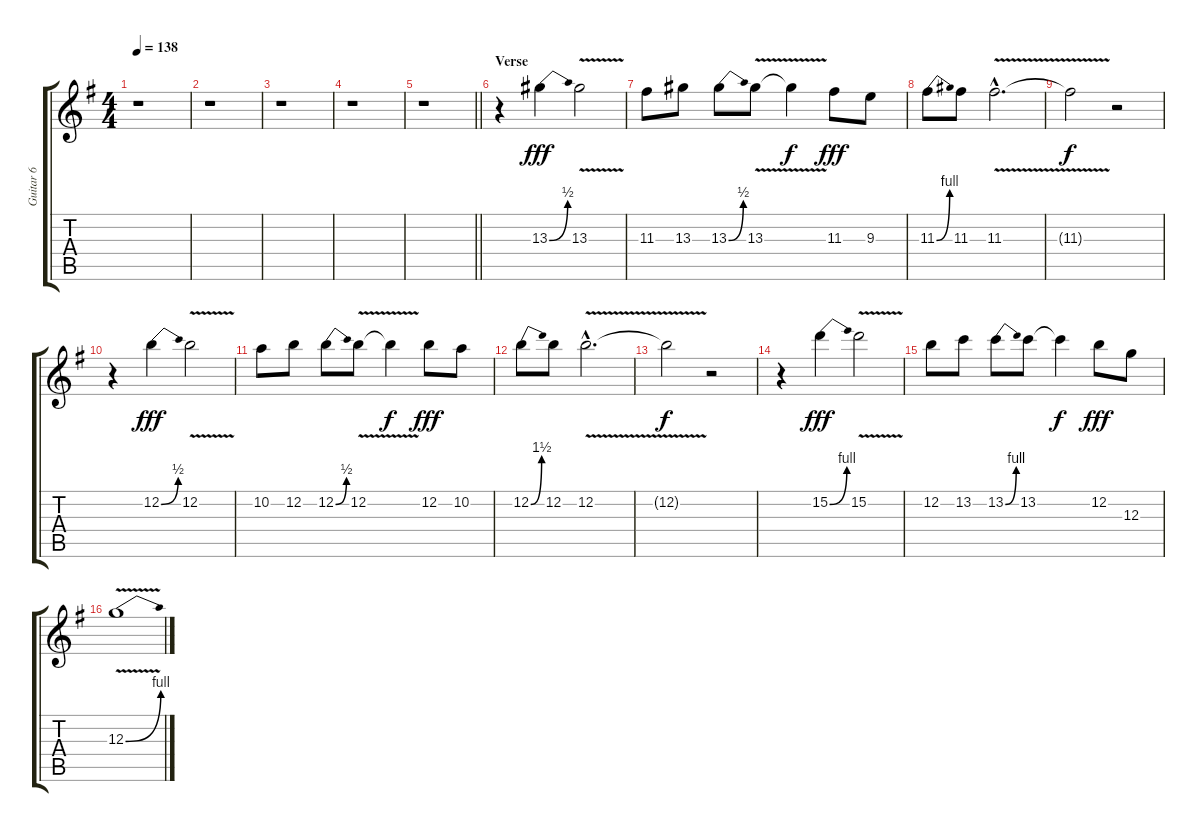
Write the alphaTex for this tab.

\track ("Guitar 6" "Guitar 6") {instrument distortionguitar}
\staff {score tabs}
\tuning (E4 B3 G3 D3 A2 E2) {hide}
\ts (4 4)
\tempo 138
\clef g2
\ks g
r.1{dy fff} |
r.1 |
r.1 |
r.1 |
\barLineRight lightlight
r.1 |
\section ("" "Verse")
r.4 13.3{be (bend 0 0 60 2)}.4 13.3{v}.2 |
11.3.8 13.3.8 13.3{be (bend 0 0 60 2)}.8 13.3{v}.8 13.3{t}.4{dy f} 11.3.8{dy fff} 9.3.8 |
11.3{be (bend 0 0 60 4)}.8 11.3.8 11.3{v hac}.2{d} |
11.3{t}.2{dy f} r.2 |
r.4 12.2{be (bend 0 0 60 2)}.4{dy fff} 12.2{v}.2 |
10.2.8 12.2.8 12.2{be (bend 0 0 60 2)}.8 12.2{v}.8 12.2{t}.4{dy f} 12.2.8{dy fff} 10.2.8 |
12.2{be (bend 0 0 60 6)}.8 12.2.8 12.2{v hac}.2{d} |
12.2{t}.2{dy f} r.2 |
r.4 15.2{be (bend 0 0 60 4)}.4{dy fff} 15.2{v}.2 |
12.2.8 13.2.8 13.2{be (bend 0 0 60 4)}.8 13.2.8 13.2{t}.4{dy f} 12.2.8{dy fff} 12.3.8 |
12.3{be (bend 0 0 60 4) v}.1
